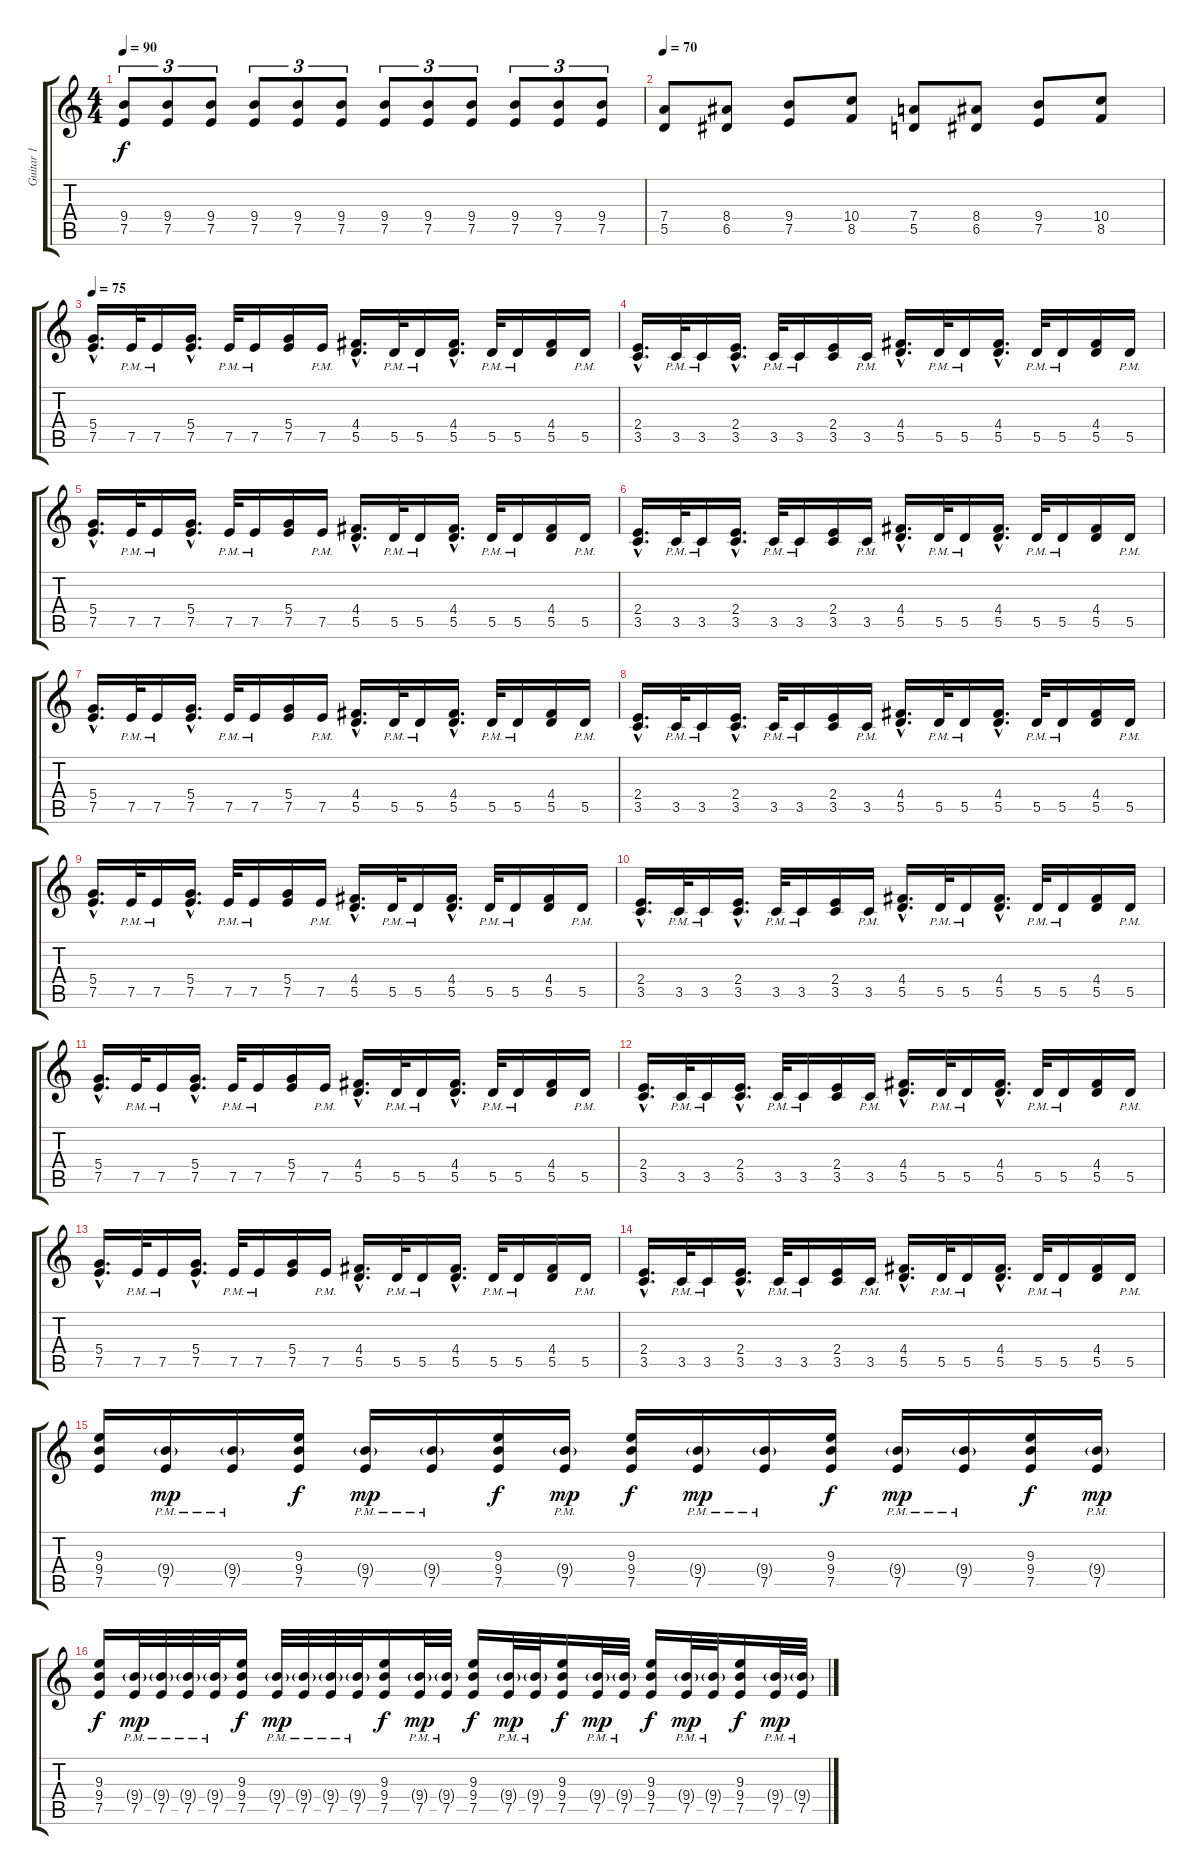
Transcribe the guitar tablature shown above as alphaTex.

\track ("Guitar 1" "Guitar 1") {instrument distortionguitar}
\staff {score tabs}
\tuning (E4 B3 G3 D3 A2 E2) {hide}
\ts (4 4)
\tempo 90
\clef g2
\ks c
(9.4 7.5).8{tu (3 2) dy f} (9.4 7.5).8{tu (3 2)} (9.4 7.5).8{tu (3 2)} (9.4 7.5).8{tu (3 2)} (9.4 7.5).8{tu (3 2)} (9.4 7.5).8{tu (3 2)} (9.4 7.5).8{tu (3 2)} (9.4 7.5).8{tu (3 2)} (9.4 7.5).8{tu (3 2)} (9.4 7.5).8{tu (3 2)} (9.4 7.5).8{tu (3 2)} (9.4 7.5).8{tu (3 2)} |
\tempo 70
(7.4 5.5).8 (8.4 6.5).8 (9.4 7.5).8 (10.4 8.5).8 (7.4 5.5).8 (8.4 6.5).8 (9.4 7.5).8 (10.4 8.5).8 |
\tempo 75
(5.4{hac} 7.5{hac}).16{d} 7.5{pm}.32 7.5{pm}.16 (5.4{hac} 7.5{hac}).16{d} 7.5{pm}.32 7.5{pm}.16 (5.4 7.5).16 7.5{pm}.16 (4.4{hac} 5.5{hac}).16{d} 5.5{pm}.32 5.5{pm}.16 (4.4{hac} 5.5{hac}).16{d} 5.5{pm}.32 5.5{pm}.16 (4.4 5.5).16 5.5{pm}.16 |
(2.4{hac} 3.5{hac}).16{d} 3.5{pm}.32 3.5{pm}.16 (2.4{hac} 3.5{hac}).16{d} 3.5{pm}.32 3.5{pm}.16 (2.4 3.5).16 3.5{pm}.16 (4.4{hac} 5.5{hac}).16{d} 5.5{pm}.32 5.5{pm}.16 (4.4{hac} 5.5{hac}).16{d} 5.5{pm}.32 5.5{pm}.16 (4.4 5.5).16 5.5{pm}.16 |
(5.4{hac} 7.5{hac}).16{d} 7.5{pm}.32 7.5{pm}.16 (5.4{hac} 7.5{hac}).16{d} 7.5{pm}.32 7.5{pm}.16 (5.4 7.5).16 7.5{pm}.16 (4.4{hac} 5.5{hac}).16{d} 5.5{pm}.32 5.5{pm}.16 (4.4{hac} 5.5{hac}).16{d} 5.5{pm}.32 5.5{pm}.16 (4.4 5.5).16 5.5{pm}.16 |
(2.4{hac} 3.5{hac}).16{d} 3.5{pm}.32 3.5{pm}.16 (2.4{hac} 3.5{hac}).16{d} 3.5{pm}.32 3.5{pm}.16 (2.4 3.5).16 3.5{pm}.16 (4.4{hac} 5.5{hac}).16{d} 5.5{pm}.32 5.5{pm}.16 (4.4{hac} 5.5{hac}).16{d} 5.5{pm}.32 5.5{pm}.16 (4.4 5.5).16 5.5{pm}.16 |
(5.4{hac} 7.5{hac}).16{d} 7.5{pm}.32 7.5{pm}.16 (5.4{hac} 7.5{hac}).16{d} 7.5{pm}.32 7.5{pm}.16 (5.4 7.5).16 7.5{pm}.16 (4.4{hac} 5.5{hac}).16{d} 5.5{pm}.32 5.5{pm}.16 (4.4{hac} 5.5{hac}).16{d} 5.5{pm}.32 5.5{pm}.16 (4.4 5.5).16 5.5{pm}.16 |
(2.4{hac} 3.5{hac}).16{d} 3.5{pm}.32 3.5{pm}.16 (2.4{hac} 3.5{hac}).16{d} 3.5{pm}.32 3.5{pm}.16 (2.4 3.5).16 3.5{pm}.16 (4.4{hac} 5.5{hac}).16{d} 5.5{pm}.32 5.5{pm}.16 (4.4{hac} 5.5{hac}).16{d} 5.5{pm}.32 5.5{pm}.16 (4.4 5.5).16 5.5{pm}.16 |
(5.4{hac} 7.5{hac}).16{d} 7.5{pm}.32 7.5{pm}.16 (5.4{hac} 7.5{hac}).16{d} 7.5{pm}.32 7.5{pm}.16 (5.4 7.5).16 7.5{pm}.16 (4.4{hac} 5.5{hac}).16{d} 5.5{pm}.32 5.5{pm}.16 (4.4{hac} 5.5{hac}).16{d} 5.5{pm}.32 5.5{pm}.16 (4.4 5.5).16 5.5{pm}.16 |
(2.4{hac} 3.5{hac}).16{d} 3.5{pm}.32 3.5{pm}.16 (2.4{hac} 3.5{hac}).16{d} 3.5{pm}.32 3.5{pm}.16 (2.4 3.5).16 3.5{pm}.16 (4.4{hac} 5.5{hac}).16{d} 5.5{pm}.32 5.5{pm}.16 (4.4{hac} 5.5{hac}).16{d} 5.5{pm}.32 5.5{pm}.16 (4.4 5.5).16 5.5{pm}.16 |
(5.4{hac} 7.5{hac}).16{d} 7.5{pm}.32 7.5{pm}.16 (5.4{hac} 7.5{hac}).16{d} 7.5{pm}.32 7.5{pm}.16 (5.4 7.5).16 7.5{pm}.16 (4.4{hac} 5.5{hac}).16{d} 5.5{pm}.32 5.5{pm}.16 (4.4{hac} 5.5{hac}).16{d} 5.5{pm}.32 5.5{pm}.16 (4.4 5.5).16 5.5{pm}.16 |
(2.4{hac} 3.5{hac}).16{d} 3.5{pm}.32 3.5{pm}.16 (2.4{hac} 3.5{hac}).16{d} 3.5{pm}.32 3.5{pm}.16 (2.4 3.5).16 3.5{pm}.16 (4.4{hac} 5.5{hac}).16{d} 5.5{pm}.32 5.5{pm}.16 (4.4{hac} 5.5{hac}).16{d} 5.5{pm}.32 5.5{pm}.16 (4.4 5.5).16 5.5{pm}.16 |
(5.4{hac} 7.5{hac}).16{d} 7.5{pm}.32 7.5{pm}.16 (5.4{hac} 7.5{hac}).16{d} 7.5{pm}.32 7.5{pm}.16 (5.4 7.5).16 7.5{pm}.16 (4.4{hac} 5.5{hac}).16{d} 5.5{pm}.32 5.5{pm}.16 (4.4{hac} 5.5{hac}).16{d} 5.5{pm}.32 5.5{pm}.16 (4.4 5.5).16 5.5{pm}.16 |
(2.4{hac} 3.5{hac}).16{d} 3.5{pm}.32 3.5{pm}.16 (2.4{hac} 3.5{hac}).16{d} 3.5{pm}.32 3.5{pm}.16 (2.4 3.5).16 3.5{pm}.16 (4.4{hac} 5.5{hac}).16{d} 5.5{pm}.32 5.5{pm}.16 (4.4{hac} 5.5{hac}).16{d} 5.5{pm}.32 5.5{pm}.16 (4.4 5.5).16 5.5{pm}.16 |
(9.3 9.4 7.5).16 (9.4{g pm} 7.5).16{dy mp} (9.4{g pm} 7.5).16 (9.3 9.4 7.5).16{dy f} (9.4{g pm} 7.5).16{dy mp} (9.4{g pm} 7.5).16 (9.3 9.4 7.5).16{dy f} (9.4{g pm} 7.5).16{dy mp} (9.3 9.4 7.5).16{dy f} (9.4{g pm} 7.5).16{dy mp} (9.4{g pm} 7.5).16 (9.3 9.4 7.5).16{dy f} (9.4{g pm} 7.5).16{dy mp} (9.4{g pm} 7.5).16 (9.3 9.4 7.5).16{dy f} (9.4{g pm} 7.5).16{dy mp} |
(9.3 9.4 7.5).16{dy f} (9.4{g pm} 7.5).32{dy mp} (9.4{g pm} 7.5).32 (9.4{g pm} 7.5).32 (9.4{g pm} 7.5).32 (9.3 9.4 7.5).16{dy f} (9.4{g pm} 7.5).32{dy mp} (9.4{g pm} 7.5).32 (9.4{g pm} 7.5).32 (9.4{g pm} 7.5).32 (9.3 9.4 7.5).16{dy f} (9.4{g pm} 7.5).32{dy mp} (9.4{g pm} 7.5).32 (9.3 9.4 7.5).16{dy f} (9.4{g pm} 7.5).32{dy mp} (9.4{g pm} 7.5).32 (9.3 9.4 7.5).16{dy f} (9.4{g pm} 7.5).32{dy mp} (9.4{g pm} 7.5).32 (9.3 9.4 7.5).16{dy f} (9.4{g pm} 7.5).32{dy mp} (9.4{g pm} 7.5).32 (9.3 9.4 7.5).16{dy f} (9.4{g pm} 7.5).32{dy mp} (9.4{g pm} 7.5).32
